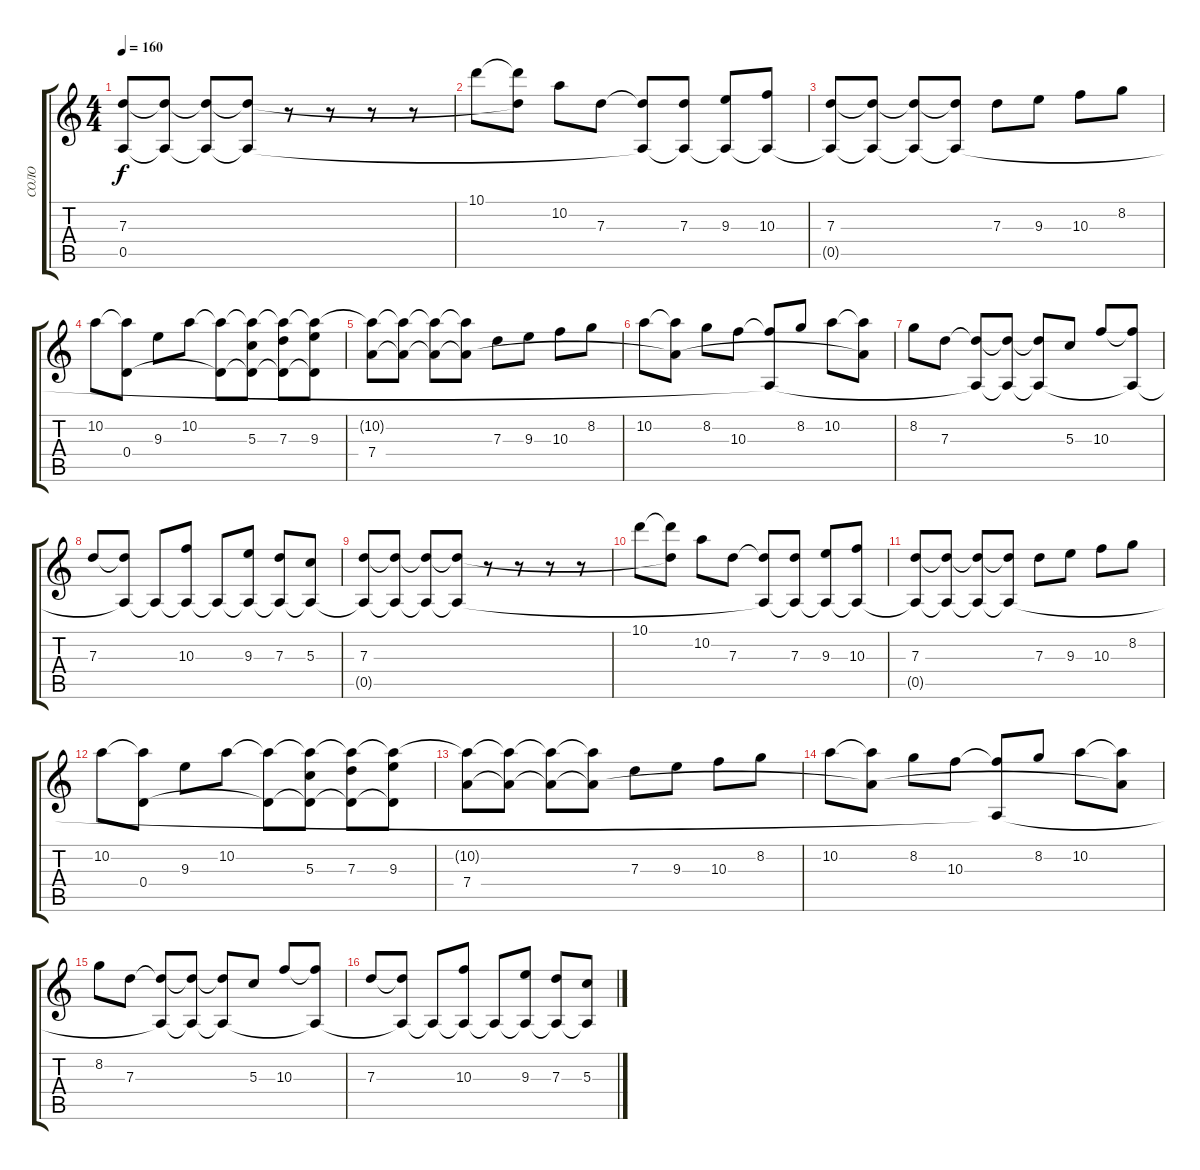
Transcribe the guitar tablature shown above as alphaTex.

\track ("СОЛО" "СОЛО") {instrument distortionguitar}
\staff {score tabs}
\tuning (E4 B3 G3 D3 A2 E2) {hide}
\ts (4 4)
\tempo 160
\clef g2
\ks c
(7.3 0.5{t}).8{dy f} (7.3{t} 0.5{t}).8 (7.3{t} 0.5{t}).8 (7.3{t} 0.5{t}).8 r.8 r.8 r.8 r.8 |
10.1.8 (10.1{t} 7.3{t}).8 10.2.8 7.3.8 (7.3{t} 0.5{t}).8 (7.3 0.5{t}).8 (9.3 0.5{t}).8 (10.3 0.5{t}).8 |
(7.3 0.5{t}).8 (7.3{t} 0.5{t}).8 (7.3{t} 0.5{t}).8 (7.3{t} 0.5{t}).8 7.3.8 9.3.8 10.3.8 8.2.8 |
10.2.8 (10.2{t} 0.4).8 9.3.8 10.2.8 (10.2{t} 0.4{t}).8 (10.2{t} 5.3 0.4{t}).8 (10.2{t} 7.3 0.4{t}).8 (10.2{t} 9.3 0.4{t}).8 |
(10.2{t} 7.4).8 (10.2{t} 7.4{t}).8 (10.2{t} 7.4{t}).8 (10.2{t} 7.4{t}).8 7.3.8 9.3.8 10.3.8 8.2.8 |
10.2.8 (10.2{t} 7.4{t}).8 8.2.8 10.3.8 (10.3{t} 0.5{t}).8 8.2.8 10.2.8 (10.2{t} 7.4{t}).8 |
8.2.8 7.3.8 (7.3{t} 0.5{t}).8 (7.3{t} 0.5{t}).8 (7.3{t} 0.5{t}).8 5.3.8 10.3.8 (10.3{t} 0.5{t}).8 |
7.3.8 (7.3{t} 0.5{t}).8 0.5{t}.8 (10.3 0.5{t}).8 0.5{t}.8 (9.3 0.5{t}).8 (7.3 0.5{t}).8 (5.3 0.5{t}).8 |
(7.3 0.5{t}).8 (7.3{t} 0.5{t}).8 (7.3{t} 0.5{t}).8 (7.3{t} 0.5{t}).8 r.8 r.8 r.8 r.8 |
10.1.8 (10.1{t} 7.3{t}).8 10.2.8 7.3.8 (7.3{t} 0.5{t}).8 (7.3 0.5{t}).8 (9.3 0.5{t}).8 (10.3 0.5{t}).8 |
(7.3 0.5{t}).8 (7.3{t} 0.5{t}).8 (7.3{t} 0.5{t}).8 (7.3{t} 0.5{t}).8 7.3.8 9.3.8 10.3.8 8.2.8 |
10.2.8 (10.2{t} 0.4).8 9.3.8 10.2.8 (10.2{t} 0.4{t}).8 (10.2{t} 5.3 0.4{t}).8 (10.2{t} 7.3 0.4{t}).8 (10.2{t} 9.3 0.4{t}).8 |
(10.2{t} 7.4).8 (10.2{t} 7.4{t}).8 (10.2{t} 7.4{t}).8 (10.2{t} 7.4{t}).8 7.3.8 9.3.8 10.3.8 8.2.8 |
10.2.8 (10.2{t} 7.4{t}).8 8.2.8 10.3.8 (10.3{t} 0.5{t}).8 8.2.8 10.2.8 (10.2{t} 7.4{t}).8 |
8.2.8 7.3.8 (7.3{t} 0.5{t}).8 (7.3{t} 0.5{t}).8 (7.3{t} 0.5{t}).8 5.3.8 10.3.8 (10.3{t} 0.5{t}).8 |
7.3.8 (7.3{t} 0.5{t}).8 0.5{t}.8 (10.3 0.5{t}).8 0.5{t}.8 (9.3 0.5{t}).8 (7.3 0.5{t}).8 (5.3 0.5{t}).8
